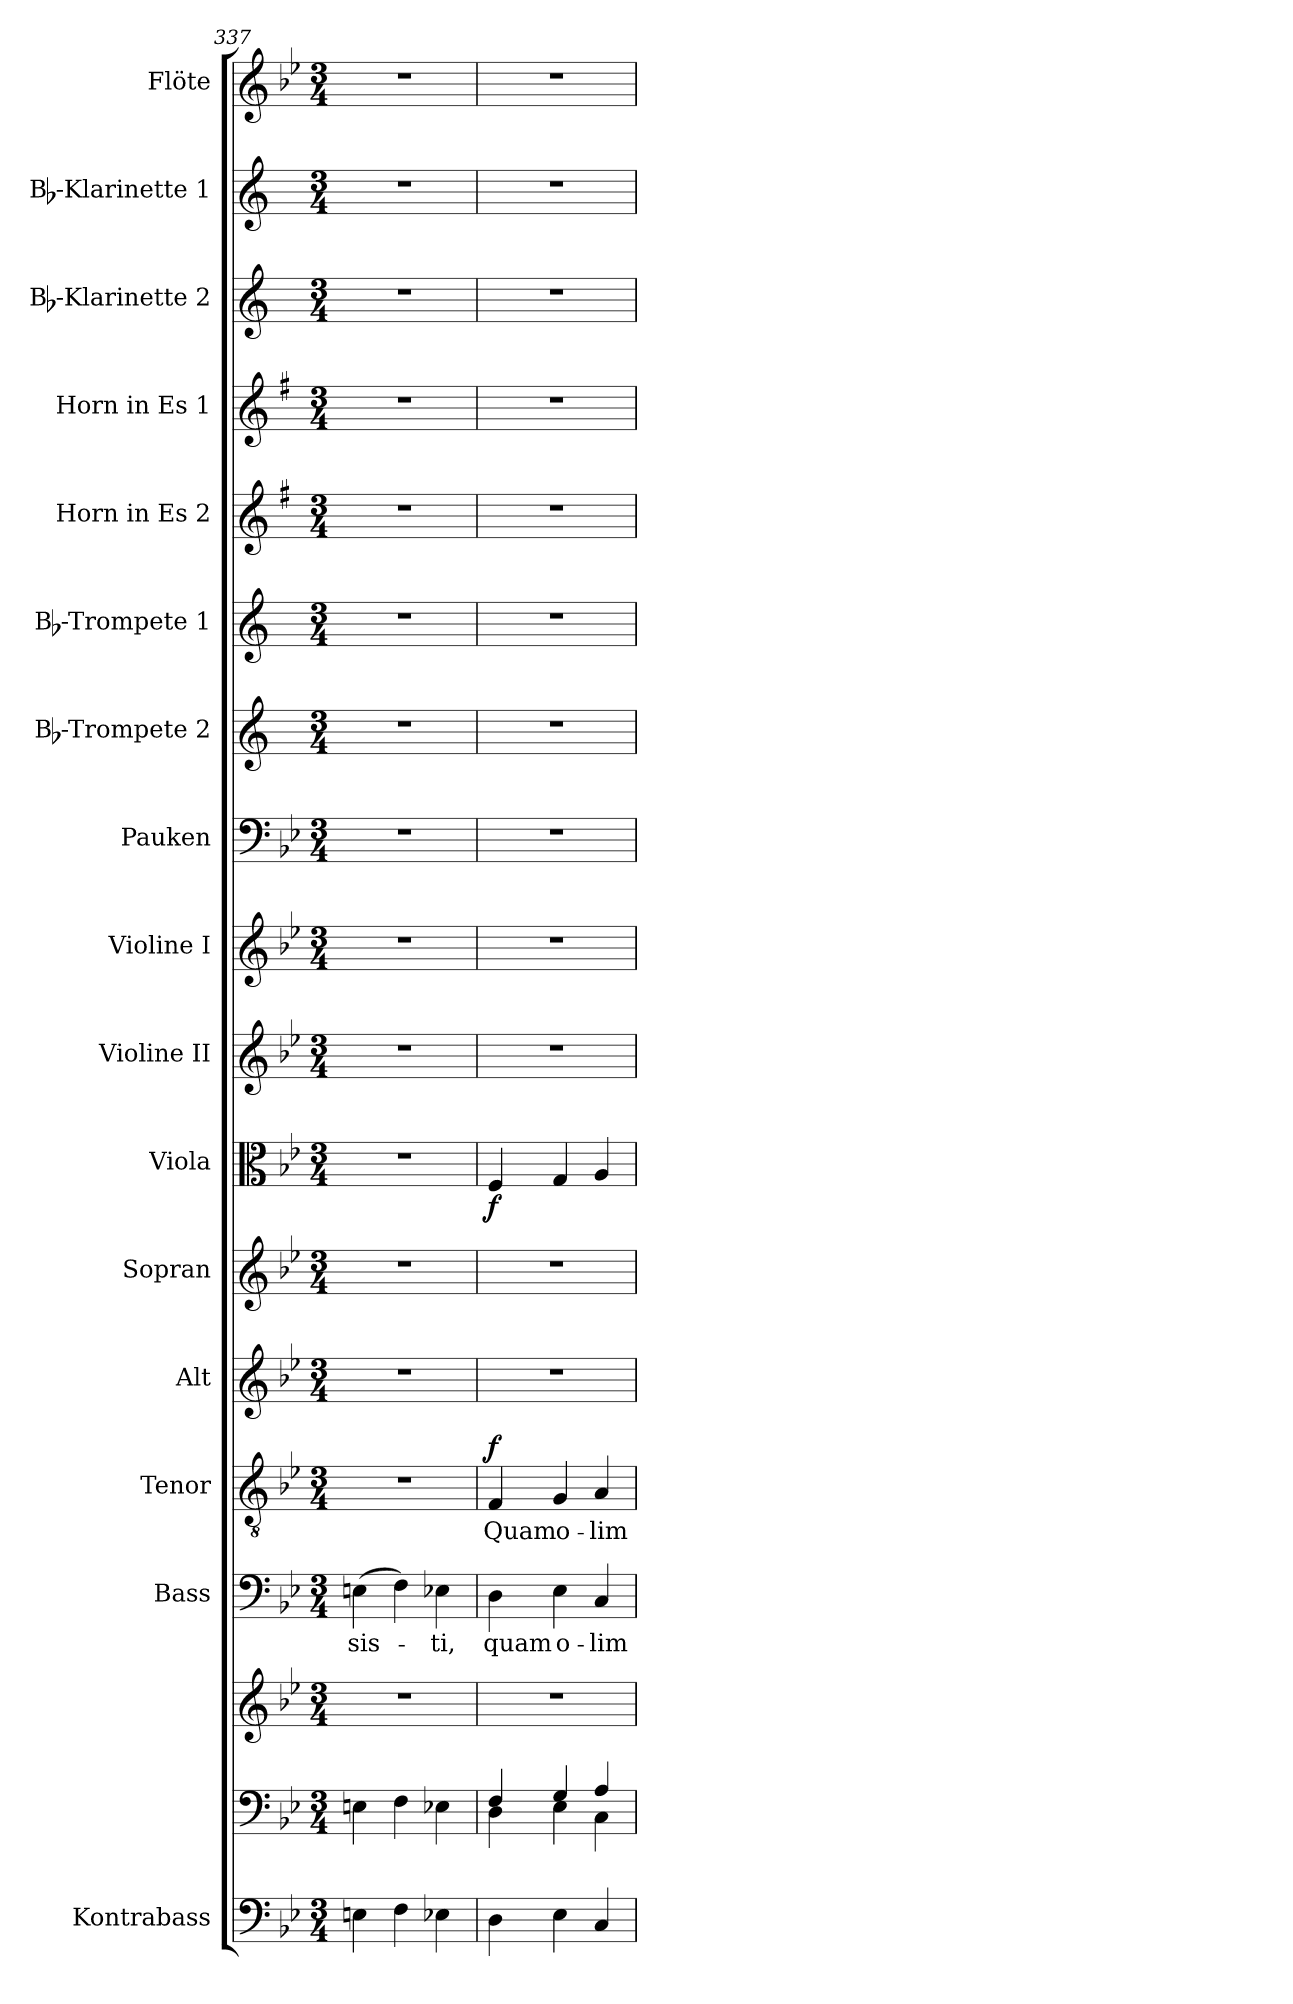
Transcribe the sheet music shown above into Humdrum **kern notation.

**kern	**kern	**kern	**kern	**text	**kern	**text	**dynam	**kern	**kern	**kern	**dynam	**kern	**kern	**kern	**kern	**kern	**kern	**kern	**kern	**kern	**kern
*part17	*part16	*part16	*part15	*part15	*part14	*part14	*part14	*part13	*part12	*part11	*part11	*part10	*part9	*part8	*part7	*part6	*part5	*part4	*part3	*part2	*part1
*staff18	*staff17	*staff16	*staff15	*staff15	*staff14	*staff14	*staff14	*staff13	*staff12	*staff11	*staff11	*staff10	*staff9	*staff8	*staff7	*staff6	*staff5	*staff4	*staff3	*staff2	*staff1
*I"Kontrabass	*	*	*I"Bass	*	*I"Tenor	*	*	*I"Alt	*I"Sopran	*I"Viola	*	*I"Violine II	*I"Violine I	*I"Pauken	*I"Bb-Trompete 2	*I"Bb-Trompete 1	*I"Horn in Es 2	*I"Horn in Es 1	*I"Bb-Klarinette 2	*I"Bb-Klarinette 1	*I"Flöte
*I'Kb.	*	*	*I'B.	*	*I'T.	*	*	*I'A.	*I'S.	*I'Vla.	*	*I'Vl. II	*I'Vl. I	*I'Pk.	*I'Bb Trp. 2	*I'Bb Trp. 1	*	*	*I'Bb Kl. 2	*I'Bb Kl. 1	*I'Fl.
*clefF4	*clefF4	*clefG2	*clefF4	*	*clefGv2	*	*	*clefG2	*clefG2	*clefC3	*	*clefG2	*clefG2	*clefF4	*clefG2	*clefG2	*clefG2	*clefG2	*clefG2	*clefG2	*clefG2
*ITrd7c12	*	*	*	*	*	*	*	*	*	*	*	*	*	*	*ITrd1c2	*ITrd1c2	*ITrd5c9	*ITrd5c9	*ITrd1c2	*ITrd1c2	*
*k[b-e-]	*k[b-e-]	*k[b-e-]	*k[b-e-]	*	*k[b-e-]	*	*	*k[b-e-]	*k[b-e-]	*k[b-e-]	*	*k[b-e-]	*k[b-e-]	*k[b-e-]	*k[b-e-]	*k[b-e-]	*k[b-e-]	*k[b-e-]	*k[b-e-]	*k[b-e-]	*k[b-e-]
*B-:	*B-:	*B-:	*B-:	*	*B-:	*	*	*B-:	*B-:	*B-:	*	*B-:	*B-:	*B-:	*B-:	*B-:	*B-:	*B-:	*B-:	*B-:	*B-:
*M3/4	*M3/4	*M3/4	*M3/4	*	*M3/4	*	*	*M3/4	*M3/4	*M3/4	*	*M3/4	*M3/4	*M3/4	*M3/4	*M3/4	*M3/4	*M3/4	*M3/4	*M3/4	*M3/4
=337	=337	=337	=337	=337	=337	=337	=337	=337	=337	=337	=337	=337	=337	=337	=337	=337	=337	=337	=337	=337	=337
!	!	!	!	!LO:LY:b	!	!	!	!	!	!	!	!	!	!	!	!	!	!	!	!	!
4EEn\	4En\	2.r	(>4En\	-sis-	2.r	.	.	2.r	2.r	2.r	.	2.r	2.r	2.r	2.r	2.r	2.r	2.r	2.r	2.r	2.r
4FF\	4F\	.	4F\)	.	.	.	.	.	.	.	.	.	.	.	.	.	.	.	.	.	.
!	!	!	!	!LO:LY:b	!	!	!	!	!	!	!	!	!	!	!	!	!	!	!	!	!
4EE-X\	4E-X\	.	4E-X\	-ti,	.	.	.	.	.	.	.	.	.	.	.	.	.	.	.	.	.
!!LO:PB:g=z
=338	=338	=338	=338	=338	=338	=338	=338	=338	=338	=338	=338	=338	=338	=338	=338	=338	=338	=338	=338	=338	=338
*	*^	*	*	*	*	*	*	*	*	*	*	*	*	*	*	*	*	*	*	*	*
!	!	!	!	!	!LO:LY:b	!	!LO:LY:b	!LO:DY:a	!	!	!	!LO:DY:b	!	!	!	!	!	!	!	!	!	!
4DD\	4F/	4D\	2.r	4D\	quam	4F/	Quam	f	2.r	2.r	4F/	f	2.r	2.r	2.r	2.r	2.r	2.r	2.r	2.r	2.r	2.r
!	!	!	!	!	!LO:LY:b	!	!LO:LY:b	!	!	!	!	!	!	!	!	!	!	!	!	!	!	!
4EE-\	4G/	4E-\	.	4E-\	o-	4G/	o-	.	.	.	4G/	.	.	.	.	.	.	.	.	.	.	.
!	!	!	!	!	!LO:LY:b	!	!LO:LY:b	!	!	!	!	!	!	!	!	!	!	!	!	!	!	!
4CC/	4A/	4C\	.	4C/	-lim	4A/	-lim	.	.	.	4A/	.	.	.	.	.	.	.	.	.	.	.
*	*v	*v	*	*	*	*	*	*	*	*	*	*	*	*	*	*	*	*	*	*	*	*
=	=	=	=	=	=	=	=	=	=	=	=	=	=	=	=	=	=	=	=	=	=
*-	*-	*-	*-	*-	*-	*-	*-	*-	*-	*-	*-	*-	*-	*-	*-	*-	*-	*-	*-	*-	*-
